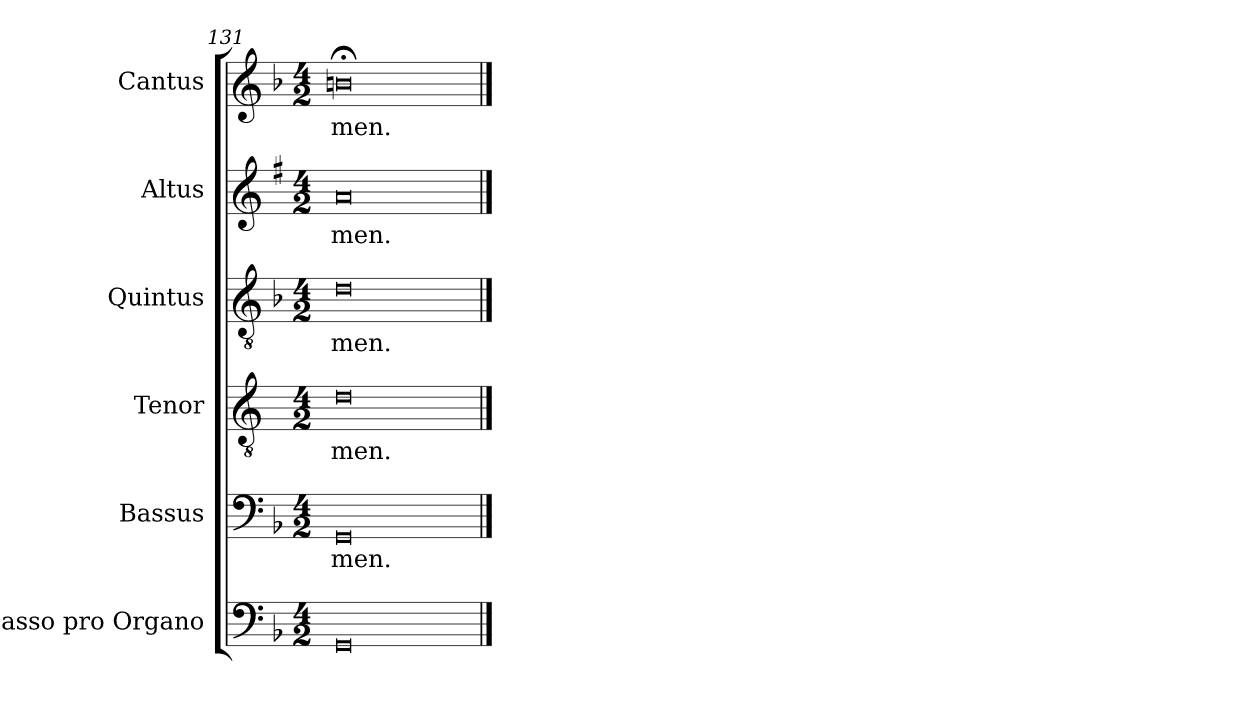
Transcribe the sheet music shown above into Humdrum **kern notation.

**kern	**kern	**text	**kern	**text	**kern	**text	**kern	**text	**kern	**text
*part6	*part5	*part5	*part4	*part4	*part3	*part3	*part2	*part2	*part1	*part1
*staff6	*staff5	*staff5	*staff4	*staff4	*staff3	*staff3	*staff2	*staff2	*staff1	*staff1
*I"Basso pro Organo	*I"Bassus	*	*I"Tenor	*	*I"Quintus	*	*I"Altus	*	*I"Cantus	*
*I'Or	*I'B	*	*I'T	*	*	*	*I'A	*	*I'C	*
*clefF4	*clefF4	*	*clefGv2	*	*clefGv2	*	*clefG2	*	*clefG2	*
*	*	*	*ITrd4c7	*	*	*	*ITrd1c2	*	*	*
*k[b-]	*k[b-]	*	*k[b-]	*	*k[b-]	*	*k[b-]	*	*k[b-]	*
*F:	*F:	*	*F:	*	*F:	*	*F:	*	*F:	*
*M4/2	*M4/2	*	*M4/2	*	*M4/2	*	*M4/2	*	*M4/2	*
=131	=131	=131	=131	=131	=131	=131	=131	=131	=131	=131
!	!	!LO:LY:b	!	!LO:LY:b	!	!LO:LY:b	!	!LO:LY:b	!	!LO:LY:b
0GG	0GG	-men.	0G	-men.	0d	-men.	0g	-men.	0bn;<	-men.
==	==	==	==	==	==	==	==	==	==	==
*-	*-	*-	*-	*-	*-	*-	*-	*-	*-	*-
